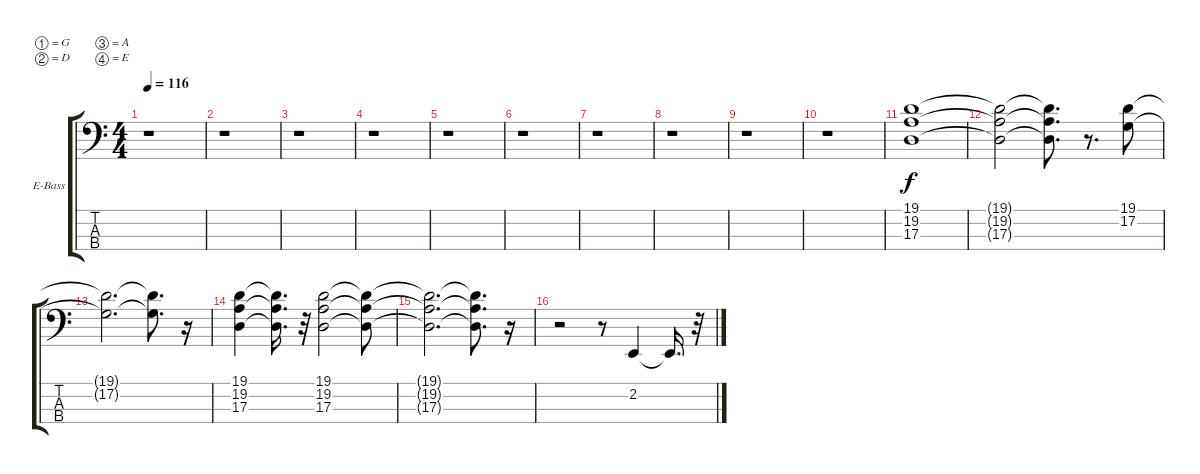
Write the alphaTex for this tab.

\bracketExtendMode groupsimilarinstruments
\firstSystemTrackNameOrientation horizontal
\otherSystemsTrackNameOrientation horizontal
\track ("Basse" "E-Bass") {instrument electricbassfinger}
\staff {score tabs}
\tuning (G1 D1 A0 E0)
\ts (4 4)
\tempo 116
\clef f4
\ks c
r.1{dy f} |
r.1 |
r.1 |
r.1 |
r.1 |
r.1 |
r.1 |
r.1 |
r.1 |
r.1 |
(19.1 19.2 17.3).1 |
(19.1{t} 19.2{t} 17.3{t}).2 (19.1{t} 19.2{t} 17.3{t}).8{d} r.8{d} (19.1 17.2).8 |
(19.1{t} 17.2{t}).2{d} (19.1{t} 17.2{t}).8{d} r.16 |
(19.1 19.2 17.3).4 (19.1{t} 19.2{t} 17.3{t}).16{d} r.32 (19.1 19.2 17.3).2 (19.1{t} 19.2{t} 17.3{t}).8 |
(19.1{t} 19.2{t} 17.3{t}).2{d} (19.1{t} 19.2{t} 17.3{t}).8{d} r.16 |
r.2 r.8 2.2.4 2.2{t}.16{d} r.32
